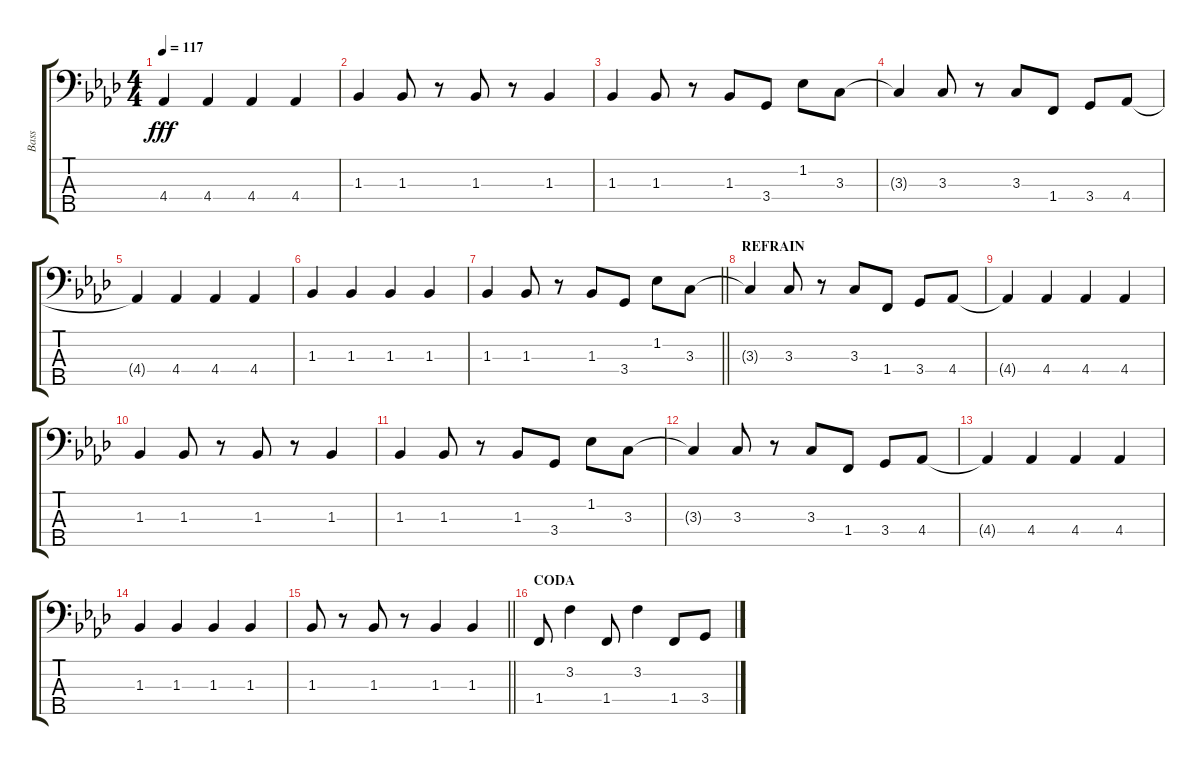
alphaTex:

\track ("Bass" "Bass") {instrument electricbassfinger}
\staff {score tabs}
\tuning (G2 D2 A1 E1 B0) {hide}
\ts (4 4)
\tempo 117
\clef f4
\ks ab
4.4{t}.4{dy fff} 4.4.4 4.4.4 4.4.4 |
1.3.4 1.3.8 r.8 1.3.8 r.8 1.3.4 |
1.3.4 1.3.8 r.8 1.3.8 3.4.8 1.2.8 3.3.8 |
3.3{t}.4 3.3.8 r.8 3.3.8 1.4.8 3.4.8 4.4.8 |
4.4{t}.4 4.4.4 4.4.4 4.4.4 |
1.3.4 1.3.4 1.3.4 1.3.4 |
\barLineRight lightlight
1.3.4 1.3.8 r.8 1.3.8 3.4.8 1.2.8 3.3.8 |
\section ("" "REFRAIN")
3.3{t}.4 3.3.8 r.8 3.3.8 1.4.8 3.4.8 4.4.8 |
4.4{t}.4 4.4.4 4.4.4 4.4.4 |
1.3.4 1.3.8 r.8 1.3.8 r.8 1.3.4 |
1.3.4 1.3.8 r.8 1.3.8 3.4.8 1.2.8 3.3.8 |
3.3{t}.4 3.3.8 r.8 3.3.8 1.4.8 3.4.8 4.4.8 |
4.4{t}.4 4.4.4 4.4.4 4.4.4 |
1.3.4 1.3.4 1.3.4 1.3.4 |
\barLineRight lightlight
1.3.8 r.8 1.3.8 r.8 1.3.4 1.3.4 |
\section ("" "CODA")
1.4.8 3.2.4 1.4.8 3.2.4 1.4.8 3.4.8
